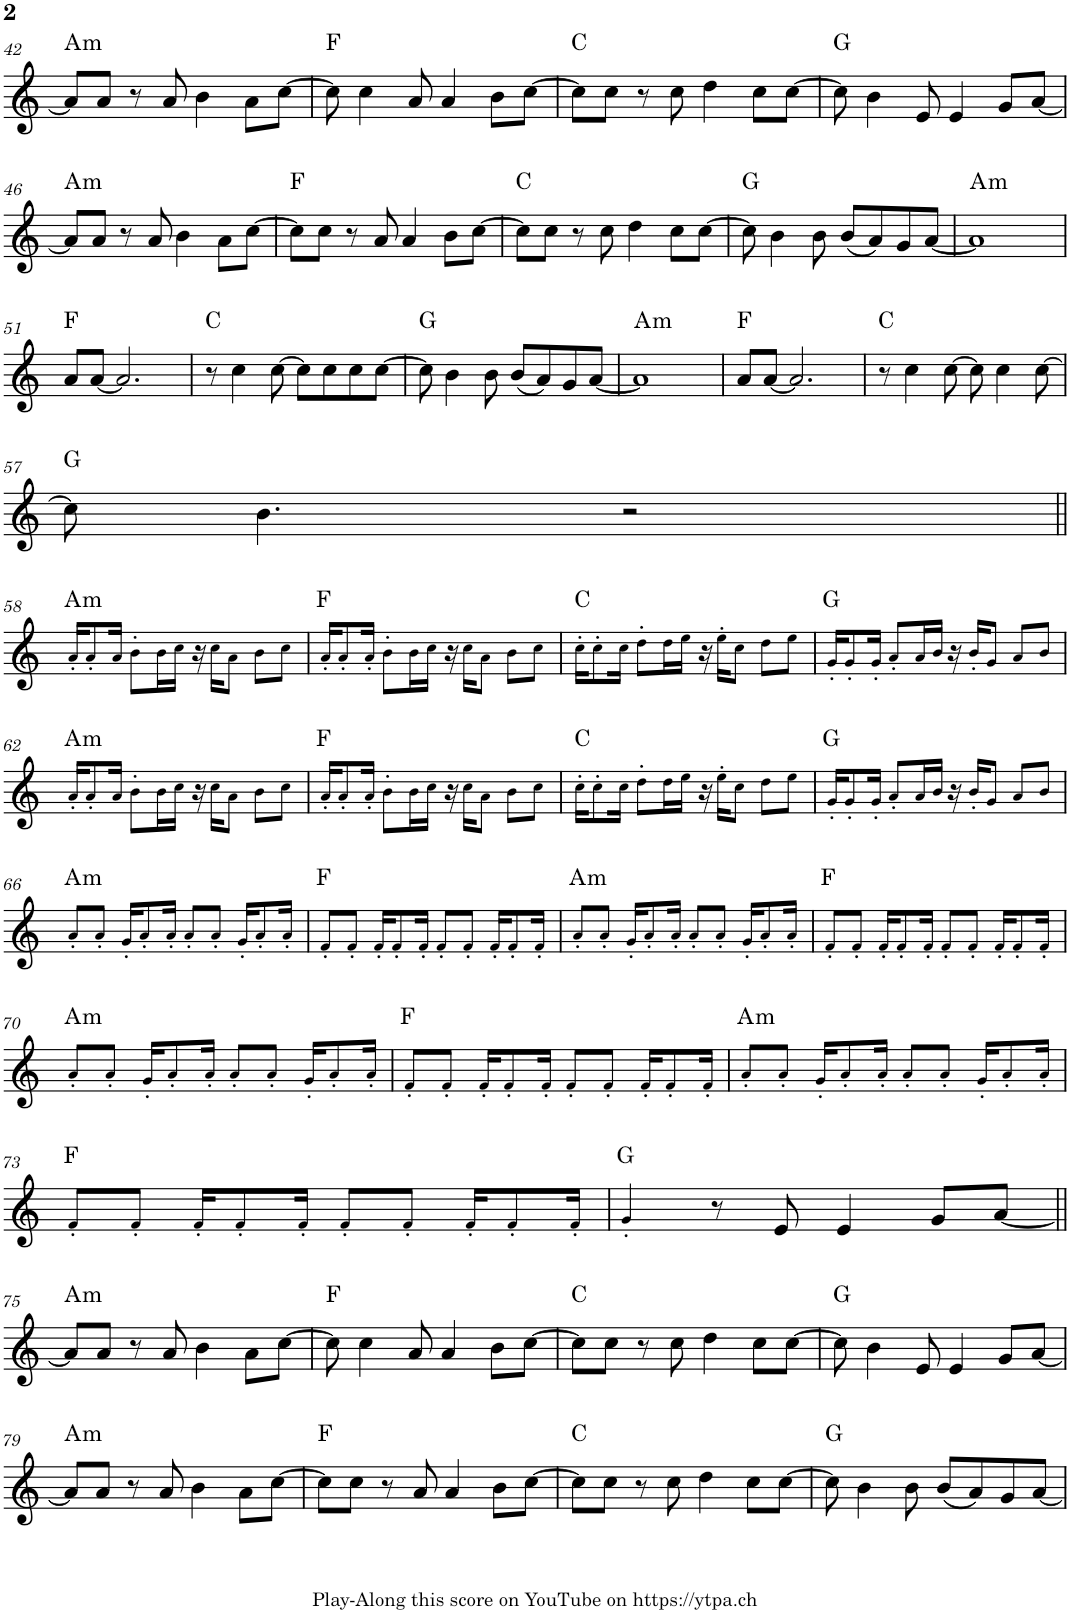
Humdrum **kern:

**kern	**harte
*part1	*part1
*staff1	*
*I"Piano	*
*I'Pno.	*
!!LO:PB:g=z
*clefG2	*
*k[]	*
*M4/4	*
=42	=42
!	!LO:H:kt=m
8a/L]	A:min
8a/J	.
8r	.
8a/	.
4b\	.
8a\L	.
[8cc\J	.
=43	=43
8cc\]	F:maj
4cc\	.
8a/	.
4a/	.
8b\L	.
[8cc\J	.
=44	=44
8cc\L]	C:maj
8cc\J	.
8r	.
8cc\	.
4dd\	.
8cc\L	.
[8cc\J	.
=45	=45
8cc\]	G:maj
4b\	.
8e/	.
4e/	.
8g/L	.
[8a/J	.
!!LO:LB:g=z
=46	=46
!	!LO:H:kt=m
8a/L]	A:min
8a/J	.
8r	.
8a/	.
4b\	.
8a\L	.
[8cc\J	.
=47	=47
8cc\L]	F:maj
8cc\J	.
8r	.
8a/	.
4a/	.
8b\L	.
[8cc\J	.
=48	=48
8cc\L]	C:maj
8cc\J	.
8r	.
8cc\	.
4dd\	.
8cc\L	.
[8cc\J	.
=49	=49
8cc\]	G:maj
4b\	.
8b\	.
(8b/L	.
8a/)	.
8g/	.
[8a/J	.
=50	=50
!	!LO:H:kt=m
1a]	A:min
!!LO:LB:g=z
=51	=51
8a/L	F:maj
[8a/J	.
2.a/]	.
=52	=52
8r	C:maj
4cc\	.
[8cc\	.
8cc\L]	.
8cc\	.
8cc\	.
[8cc\J	.
=53	=53
8cc\]	G:maj
4b\	.
8b\	.
(8b/L	.
8a/)	.
8g/	.
[8a/J	.
=54	=54
!	!LO:H:kt=m
1a]	A:min
=55	=55
8a/L	F:maj
[8a/J	.
2.a/]	.
=56	=56
8r	C:maj
4cc\	.
[8cc\	.
8cc\]	.
4cc\	.
[8cc\	.
!!LO:LB:g=z
=57	=57
8cc\]	G:maj
4.b\	.
2r	.
!!LO:LB:g=z
=58||	=58||
!	!LO:H:kt=m
16a'!/KL	A:min
8a'!/	.
16a!/Jk	.
8b'!\L	.
16b!\L	.
16cc!\JJ	.
16r	.
16cc!\KL	.
8a!\J	.
8b!\L	.
8cc!\J	.
=59	=59
16a'!/KL	F:maj
8a'!/	.
16a'!/Jk	.
8b'!\L	.
16b!\L	.
16cc!\JJ	.
16r	.
16cc!\KL	.
8a!\J	.
8b!\L	.
8cc!\J	.
=60	=60
16cc'!\KL	C:maj
8cc'!\	.
16cc!\Jk	.
8dd'!\L	.
16dd!\L	.
16ee!\JJ	.
16r	.
16ee'!\KL	.
8cc!\J	.
8dd!\L	.
8ee!\J	.
=61	=61
16g'!/KL	G:maj
8g'!/	.
16g'!/Jk	.
8a'!/L	.
16a!/L	.
16b!/JJ	.
16r	.
16b'!/KL	.
8g!/J	.
8a!/L	.
8b!/J	.
!!LO:LB:g=z
=62	=62
!	!LO:H:kt=m
16a'!/KL	A:min
8a'!/	.
16a!/Jk	.
8b'!\L	.
16b!\L	.
16cc!\JJ	.
16r	.
16cc!\KL	.
8a!\J	.
8b!\L	.
8cc!\J	.
=63	=63
16a'!/KL	F:maj
8a'!/	.
16a'!/Jk	.
8b'!\L	.
16b!\L	.
16cc!\JJ	.
16r	.
16cc!\KL	.
8a!\J	.
8b!\L	.
8cc!\J	.
=64	=64
16cc'!\KL	C:maj
8cc'!\	.
16cc!\Jk	.
8dd'!\L	.
16dd!\L	.
16ee!\JJ	.
16r	.
16ee'!\KL	.
8cc!\J	.
8dd!\L	.
8ee!\J	.
=65	=65
16g'!/KL	G:maj
8g'!/	.
16g'!/Jk	.
8a'!/L	.
16a!/L	.
16b!/JJ	.
16r	.
16b'!/KL	.
8g!/J	.
8a!/L	.
8b!/J	.
!!LO:LB:g=z
=66	=66
!	!LO:H:kt=m
8a'!/L	A:min
8a'!/J	.
16g'!/KL	.
8a'!/	.
16a'!/Jk	.
8a'!/L	.
8a'!/J	.
16g'!/KL	.
8a'!/	.
16a'!/Jk	.
=67	=67
8f'!/L	F:maj
8f'!/J	.
16f'!/KL	.
8f'!/	.
16f'!/Jk	.
8f'!/L	.
8f'!/J	.
16f'!/KL	.
8f'!/	.
16f'!/Jk	.
=68	=68
!	!LO:H:kt=m
8a'!/L	A:min
8a'!/J	.
16g'!/KL	.
8a'!/	.
16a'!/Jk	.
8a'!/L	.
8a'!/J	.
16g'!/KL	.
8a'!/	.
16a'!/Jk	.
=69	=69
8f'!/L	F:maj
8f'!/J	.
16f'!/KL	.
8f'!/	.
16f'!/Jk	.
8f'!/L	.
8f'!/J	.
16f'!/KL	.
8f'!/	.
16f'!/Jk	.
!!LO:LB:g=z
=70	=70
!	!LO:H:kt=m
8a'!/L	A:min
8a'!/J	.
16g'!/KL	.
8a'!/	.
16a'!/Jk	.
8a'!/L	.
8a'!/J	.
16g'!/KL	.
8a'!/	.
16a'!/Jk	.
=71	=71
8f'!/L	F:maj
8f'!/J	.
16f'!/KL	.
8f'!/	.
16f'!/Jk	.
8f'!/L	.
8f'!/J	.
16f'!/KL	.
8f'!/	.
16f'!/Jk	.
=72	=72
!	!LO:H:kt=m
8a'!/L	A:min
8a'!/J	.
16g'!/KL	.
8a'!/	.
16a'!/Jk	.
8a'!/L	.
8a'!/J	.
16g'!/KL	.
8a'!/	.
16a'!/Jk	.
!!LO:LB:g=z
=73	=73
8f'!/L	F:maj
8f'!/J	.
16f'!/KL	.
8f'!/	.
16f'!/Jk	.
8f'!/L	.
8f'!/J	.
16f'!/KL	.
8f'!/	.
16f'!/Jk	.
=74	=74
4g'!/	G:maj
8r	.
8e/	.
4e/	.
8g/L	.
[8a/J	.
!!LO:LB:g=z
=75||	=75||
!	!LO:H:kt=m
8a/L]	A:min
8a/J	.
8r	.
8a/	.
4b\	.
8a\L	.
[8cc\J	.
=76	=76
8cc\]	F:maj
4cc\	.
8a/	.
4a/	.
8b\L	.
[8cc\J	.
=77	=77
8cc\L]	C:maj
8cc\J	.
8r	.
8cc\	.
4dd\	.
8cc\L	.
[8cc\J	.
=78	=78
8cc\]	G:maj
4b\	.
8e/	.
4e/	.
8g/L	.
[8a/J	.
!!LO:LB:g=z
=79	=79
!	!LO:H:kt=m
8a/L]	A:min
8a/J	.
8r	.
8a/	.
4b\	.
8a\L	.
[8cc\J	.
=80	=80
8cc\L]	F:maj
8cc\J	.
8r	.
8a/	.
4a/	.
8b\L	.
[8cc\J	.
=81	=81
8cc\L]	C:maj
8cc\J	.
8r	.
8cc\	.
4dd\	.
8cc\L	.
[8cc\J	.
=82	=82
8cc\]	G:maj
4b\	.
8b\	.
(8b/L	.
8a/)	.
8g/	.
[8a/J	.
=	=
*-	*-
